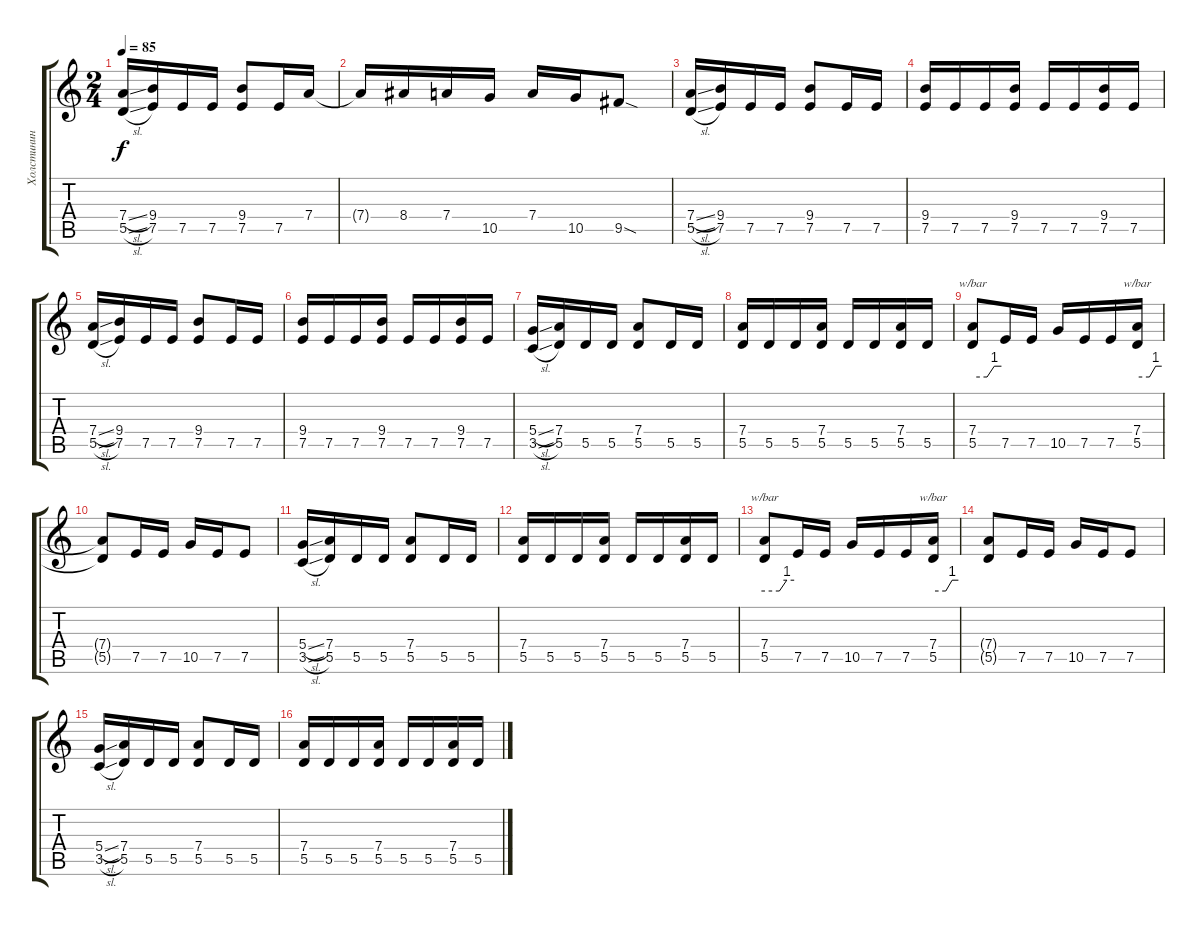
\track ("Холстинин" "Холстинин") {instrument overdrivenguitar}
\staff {score tabs}
\tuning (E4 B3 G3 D3 A2 E2) {hide}
\ts (2 4)
\tempo 85
\clef g2
\ks c
(7.4{sl} 5.5{sl}).16{dy f} (9.4 7.5).16 7.5.16 7.5.16 (9.4 7.5).8 7.5.16 7.4.16 |
7.4{t}.16 8.4.16 7.4.16 10.5.16 7.4.16 10.5.16 9.5{sod}.8 |
(7.4{sl} 5.5{sl}).16 (9.4 7.5).16 7.5.16 7.5.16 (9.4 7.5).8 7.5.16 7.5.16 |
(9.4 7.5).16 7.5.16 7.5.16 (9.4 7.5).16 7.5.16 7.5.16 (9.4 7.5).16 7.5.16 |
(7.4{sl} 5.5{sl}).16 (9.4 7.5).16 7.5.16 7.5.16 (9.4 7.5).8 7.5.16 7.5.16 |
(9.4 7.5).16 7.5.16 7.5.16 (9.4 7.5).16 7.5.16 7.5.16 (9.4 7.5).16 7.5.16 |
(5.4{sl} 3.5{sl}).16 (7.4 5.5).16 5.5.16 5.5.16 (7.4 5.5).8 5.5.16 5.5.16 |
(7.4 5.5).16 5.5.16 5.5.16 (7.4 5.5).16 5.5.16 5.5.16 (7.4 5.5).16 5.5.16 |
(7.4 5.5).8{tbe (custom default 0 0 30 0 45 4 60 4)} 7.5.16 7.5.16 10.5.16 7.5.16 7.5.16 (7.4 5.5).16{tbe (custom default 0 0 30 0 45 4 60 4)} |
(7.4{t} 5.5{t}).8 7.5.16 7.5.16 10.5.16 7.5.16 7.5.8 |
(5.4{sl} 3.5{sl}).16 (7.4 5.5).16 5.5.16 5.5.16 (7.4 5.5).8 5.5.16 5.5.16 |
(7.4 5.5).16 5.5.16 5.5.16 (7.4 5.5).16 5.5.16 5.5.16 (7.4 5.5).16 5.5.16 |
(7.4 5.5).8{tbe (custom default 0 0 30 0 45 4 60 4)} 7.5.16 7.5.16 10.5.16 7.5.16 7.5.16 (7.4 5.5).16{tbe (custom default 0 0 30 0 45 4 60 4)} |
(7.4{t} 5.5{t}).8 7.5.16 7.5.16 10.5.16 7.5.16 7.5.8 |
(5.4{sl} 3.5{sl}).16 (7.4 5.5).16 5.5.16 5.5.16 (7.4 5.5).8 5.5.16 5.5.16 |
(7.4 5.5).16 5.5.16 5.5.16 (7.4 5.5).16 5.5.16 5.5.16 (7.4 5.5).16 5.5.16
